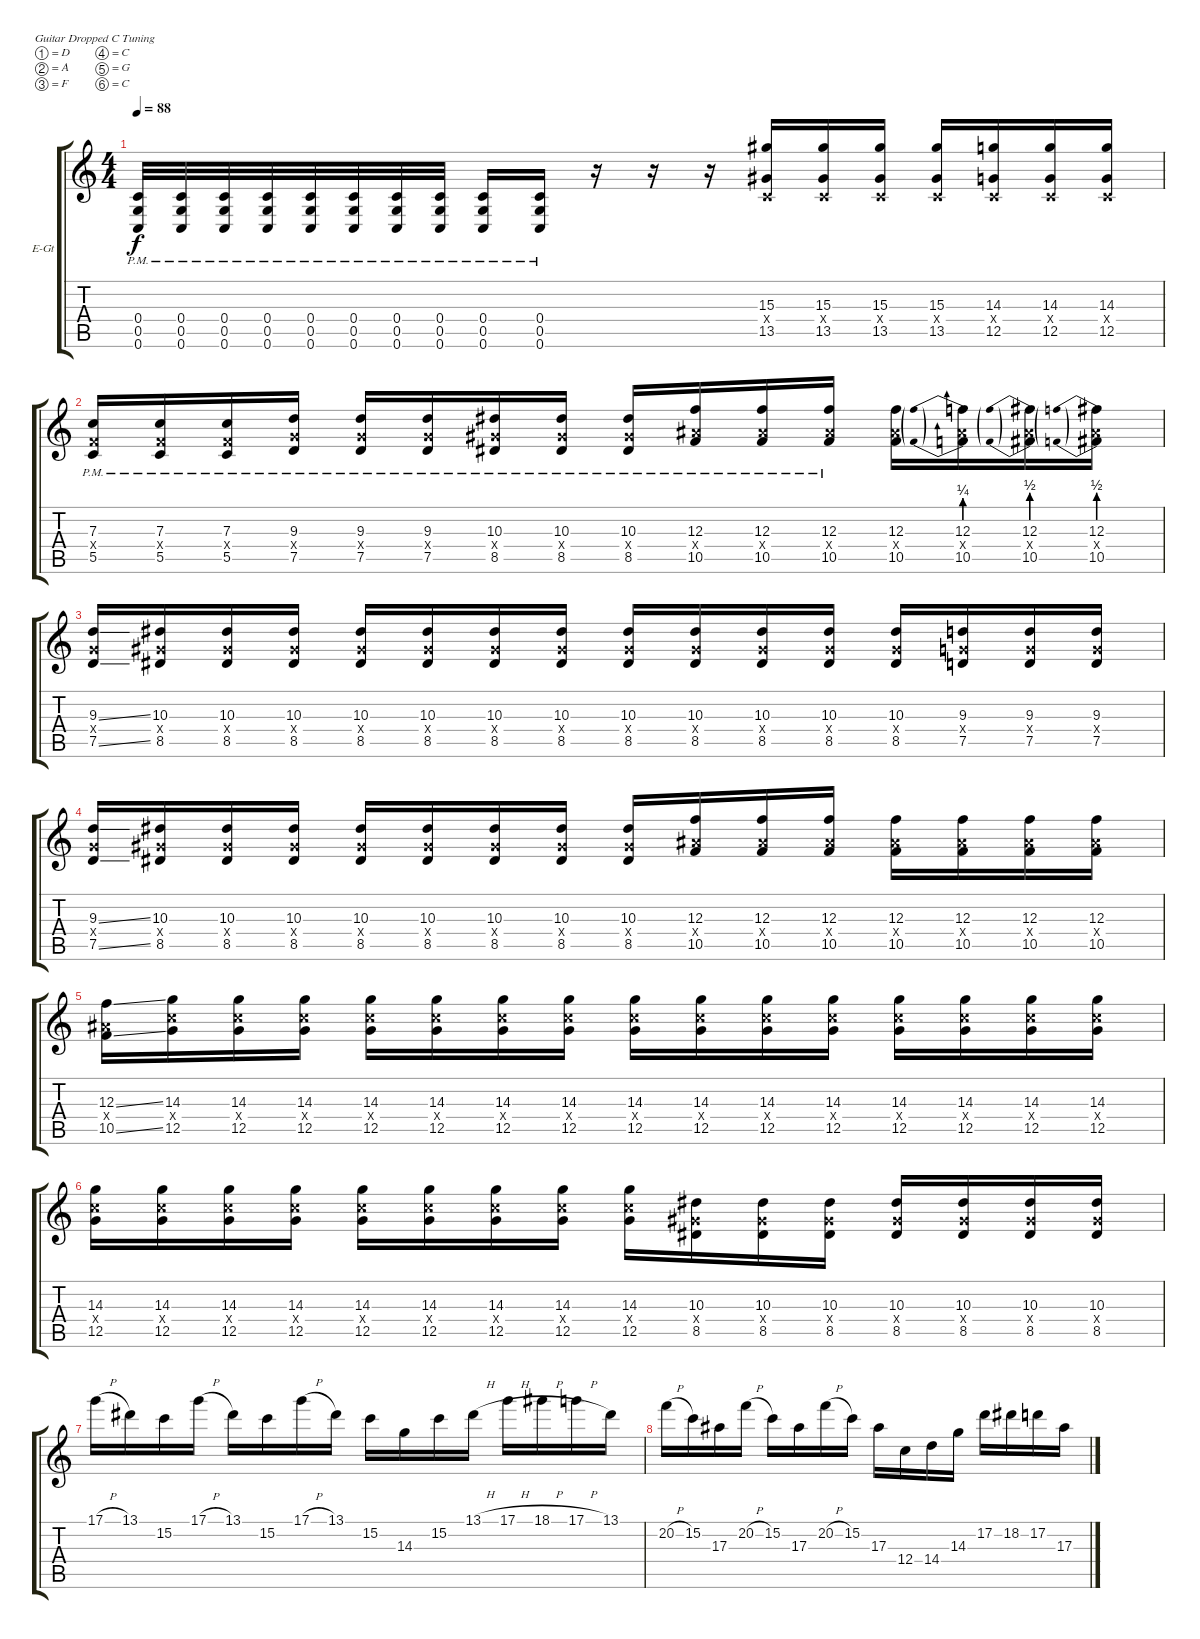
\bracketExtendMode groupsimilarinstruments
\firstSystemTrackNameOrientation horizontal
\otherSystemsTrackNameOrientation horizontal
\track ("Track 2" "E-Gt") {instrument distortionguitar}
\staff {score tabs}
\tuning (D4 A3 F3 C3 G2 C2)
\ts (4 4)
\tempo 88
\clef g2
\ks c
(0.4{pm} 0.5{pm} 0.6{pm}).32{dy f} (0.4{pm} 0.5{pm} 0.6{pm}).32 (0.4{pm} 0.5{pm} 0.6{pm}).32 (0.4{pm} 0.5{pm} 0.6{pm}).32 (0.4{pm} 0.5{pm} 0.6{pm}).32 (0.4{pm} 0.5{pm} 0.6{pm}).32 (0.4{pm} 0.5{pm} 0.6{pm}).32 (0.4{pm} 0.5{pm} 0.6{pm}).32 (0.4{pm} 0.5{pm} 0.6{pm}).16 (0.4{pm} 0.5{pm} 0.6{pm}).16 r.16 r.16 r.16 (15.3 0.4{x} 13.5).16 (15.3 0.4{x} 13.5).16 (15.3 0.4{x} 13.5).16 (15.3 0.4{x} 13.5).16 (14.3 0.4{x} 12.5).16 (14.3 0.4{x} 12.5).16 (14.3 0.4{x} 12.5).16 |
(7.3{pm} 5.4{x} 5.5{pm}).16 (7.3{pm} 5.4{x} 5.5{pm}).16 (7.3{pm} 5.4{x} 5.5{pm}).16 (9.3{pm} 7.4{x} 7.5{pm}).16 (9.3{pm} 7.4{x} 7.5{pm}).16 (9.3{pm} 7.4{x} 7.5{pm}).16 (10.3{pm} 8.4{x} 8.5{pm}).16 (10.3{pm} 8.4{x} 8.5{pm}).16 (10.3{pm} 8.4{x} 8.5{pm}).16 (12.3{pm} 10.4{x} 10.5{pm}).16 (12.3{pm} 10.4{x} 10.5{pm}).16 (12.3{pm} 10.4{x} 10.5{pm}).16 (12.3 10.4{x} 10.5).16 (12.3{be (prebend 0 1 60 1)} 10.4{x} 10.5{be (prebend 0 1 60 1)}).16 (12.3{be (prebend 0 2 60 2)} 10.4{x} 10.5{be (prebend 0 2 60 2)}).16 (12.3{be (prebend 0 2 60 2)} 10.4{x} 10.5{be (prebend 0 2 60 2)}).16 |
(9.3{ss} 7.4{x} 7.5{ss}).16 (10.3 8.4{x} 8.5).16 (10.3 8.4{x} 8.5).16 (10.3 8.4{x} 8.5).16 (10.3 8.4{x} 8.5).16 (10.3 8.4{x} 8.5).16 (10.3 8.4{x} 8.5).16 (10.3 8.4{x} 8.5).16 (10.3 8.4{x} 8.5).16 (10.3 8.4{x} 8.5).16 (10.3 8.4{x} 8.5).16 (10.3 8.4{x} 8.5).16 (10.3 8.4{x} 8.5).16 (9.3 7.4{x} 7.5).16 (9.3 7.4{x} 7.5).16 (9.3 7.4{x} 7.5).16 |
(9.3{ss} 7.4{x} 7.5{ss}).16 (10.3 8.4{x} 8.5).16 (10.3 8.4{x} 8.5).16 (10.3 8.4{x} 8.5).16 (10.3 8.4{x} 8.5).16 (10.3 8.4{x} 8.5).16 (10.3 8.4{x} 8.5).16 (10.3 8.4{x} 8.5).16 (10.3 8.4{x} 8.5).16 (12.3 10.4{x} 10.5).16 (12.3 10.4{x} 10.5).16 (12.3 10.4{x} 10.5).16 (12.3 10.4{x} 10.5).16 (12.3 10.4{x} 10.5).16 (12.3 10.4{x} 10.5).16 (12.3 10.4{x} 10.5).16 |
(12.3{ss} 10.4{x} 10.5{ss}).16 (14.3 12.4{x} 12.5).16 (14.3 12.4{x} 12.5).16 (14.3 12.4{x} 12.5).16 (14.3 12.4{x} 12.5).16 (14.3 12.4{x} 12.5).16 (14.3 12.4{x} 12.5).16 (14.3 12.4{x} 12.5).16 (14.3 12.4{x} 12.5).16 (14.3 12.4{x} 12.5).16 (14.3 12.4{x} 12.5).16 (14.3 12.4{x} 12.5).16 (14.3 12.4{x} 12.5).16 (14.3 12.4{x} 12.5).16 (14.3 12.4{x} 12.5).16 (14.3 12.4{x} 12.5).16 |
(14.3 12.4{x} 12.5).16 (14.3 12.4{x} 12.5).16 (14.3 12.4{x} 12.5).16 (14.3 12.4{x} 12.5).16 (14.3 12.4{x} 12.5).16 (14.3 12.4{x} 12.5).16 (14.3 12.4{x} 12.5).16 (14.3 12.4{x} 12.5).16 (14.3 12.4{x} 12.5).16 (10.3 8.4{x} 8.5).16 (10.3 8.4{x} 8.5).16 (10.3 8.4{x} 8.5).16 (10.3 8.4{x} 8.5).16 (10.3 8.4{x} 8.5).16 (10.3 8.4{x} 8.5).16 (10.3 8.4{x} 8.5).16 |
17.1{h}.16 13.1.16 15.2.16 17.1{h}.16 13.1.16 15.2.16 17.1{h}.16 13.1.16 15.2.16 14.3.16 15.2.16 13.1{h}.16 17.1{h}.16 18.1{h}.16 17.1{h}.16 13.1.16 |
20.2{h}.16 15.2.16 17.3.16 20.2{h}.16 15.2.16 17.3.16 20.2{h}.16 15.2.16 17.3.16 12.4.16 14.4.16 14.3.16 17.2.16 18.2.16 17.2.16 17.3.16
